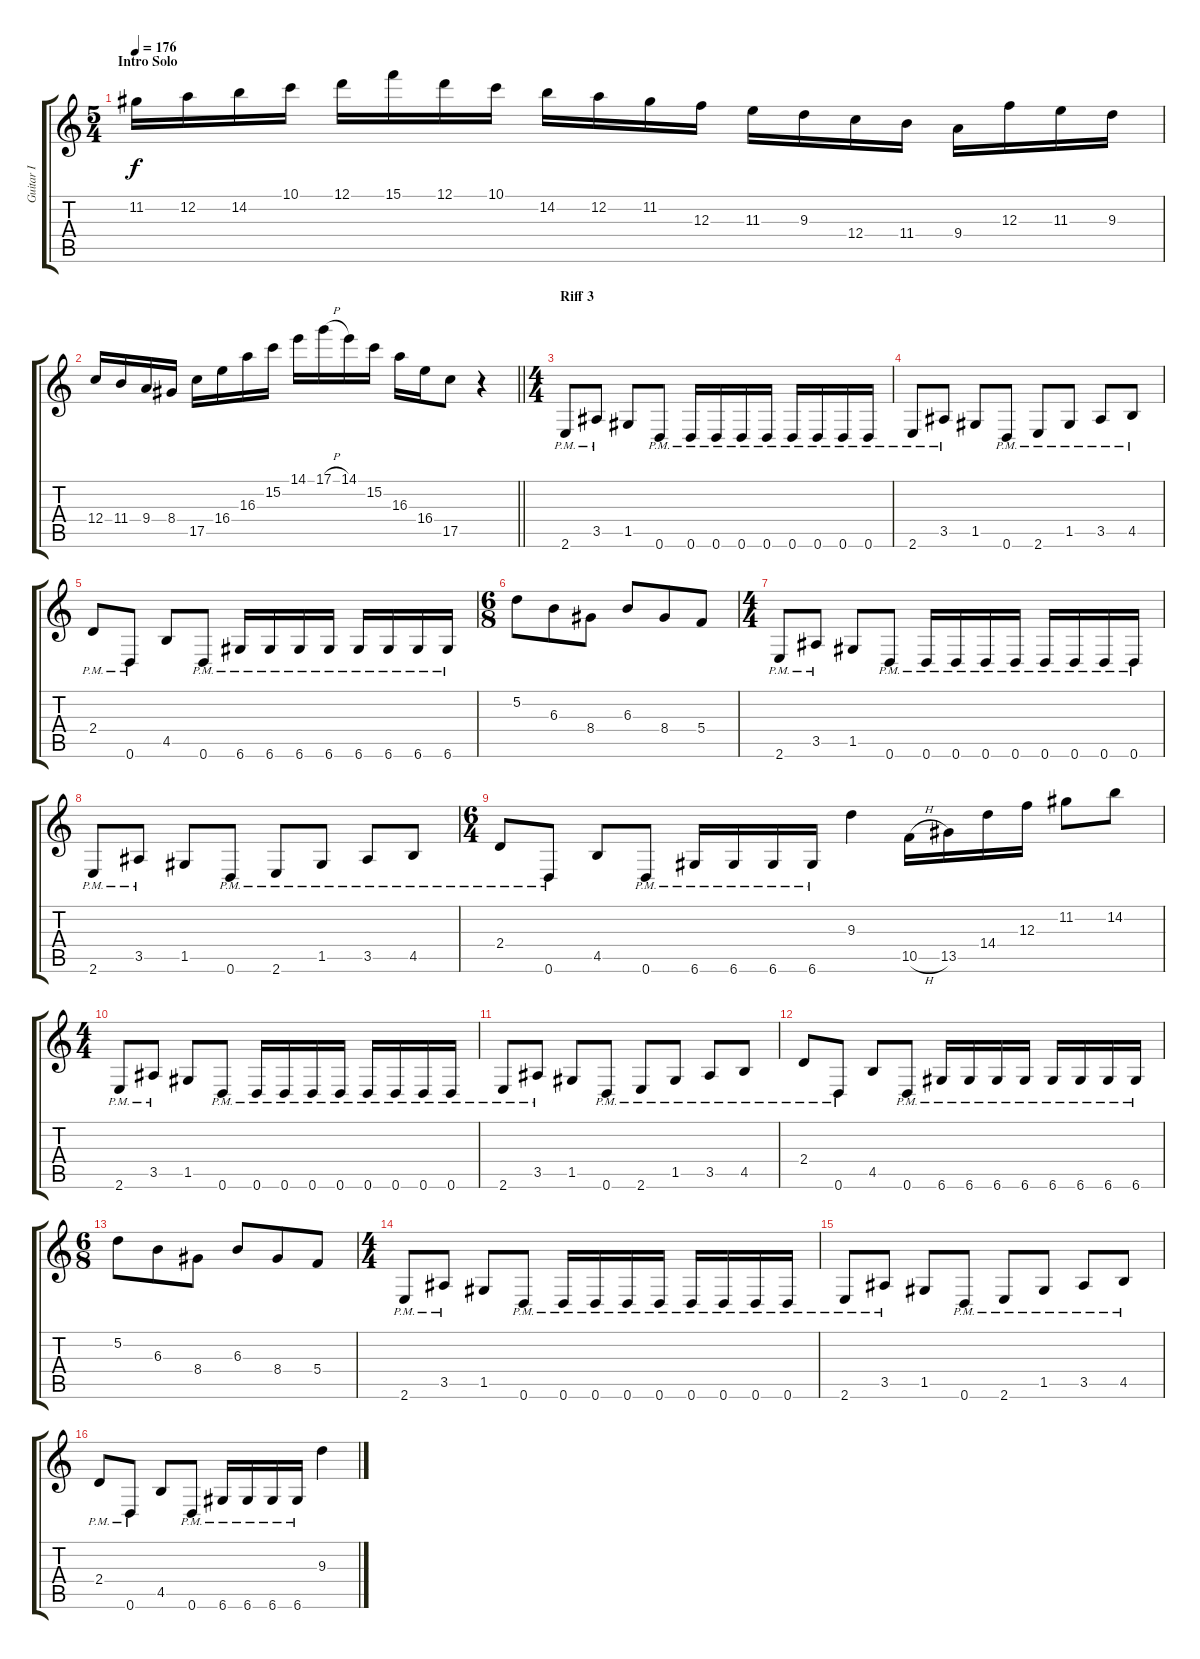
\track ("Guitar I" "Guitar I") {instrument distortionguitar}
\staff {score tabs}
\tuning (D4 A3 F3 C3 G2 D2) {hide}
\ts (5 4)
\section ("" "Intro Solo")
\tempo 176
\clef g2
\ks c
11.2.16{dy f} 12.2.16 14.2.16 10.1.16 12.1.16 15.1.16 12.1.16 10.1.16 14.2.16 12.2.16 11.2.16 12.3.16 11.3.16 9.3.16 12.4.16 11.4.16 9.4.16 12.3.16 11.3.16 9.3.16 |
\barLineRight lightlight
12.4.16 11.4.16 9.4.16 8.4.16 17.5.16 16.4.16 16.3.16 15.2.16 14.1.16 17.1{h}.16 14.1.16 15.2.16 16.3.16 16.4.16 17.5.8 r.4 |
\ts (4 4)
\section ("" "Riff 3")
2.6{pm}.8 3.5{pm}.8 1.5.8 0.6{pm}.8 0.6{pm}.16 0.6{pm}.16 0.6{pm}.16 0.6{pm}.16 0.6{pm}.16 0.6{pm}.16 0.6{pm}.16 0.6{pm}.16 |
2.6{pm}.8 3.5{pm}.8 1.5.8 0.6{pm}.8 2.6{pm}.8 1.5{pm}.8 3.5{pm}.8 4.5{pm}.8 |
2.4{pm}.8 0.6{pm}.8 4.5.8 0.6{pm}.8 6.6{pm}.16 6.6{pm}.16 6.6{pm}.16 6.6{pm}.16 6.6{pm}.16 6.6{pm}.16 6.6{pm}.16 6.6{pm}.16 |
\ts (6 8)
5.2.8 6.3.8 8.4.8 6.3.8 8.4.8 5.4.8 |
\ts (4 4)
2.6{pm}.8 3.5{pm}.8 1.5.8 0.6{pm}.8 0.6{pm}.16 0.6{pm}.16 0.6{pm}.16 0.6{pm}.16 0.6{pm}.16 0.6{pm}.16 0.6{pm}.16 0.6{pm}.16 |
2.6{pm}.8 3.5{pm}.8 1.5.8 0.6{pm}.8 2.6{pm}.8 1.5{pm}.8 3.5{pm}.8 4.5{pm}.8 |
\ts (6 4)
2.4{pm}.8 0.6{pm}.8 4.5.8 0.6{pm}.8 6.6{pm}.16 6.6{pm}.16 6.6{pm}.16 6.6{pm}.16 9.3.4 10.5{h}.16 13.5.16 14.4.16 12.3.16 11.2.8 14.2.8 |
\ts (4 4)
2.6{pm}.8 3.5{pm}.8 1.5.8 0.6{pm}.8 0.6{pm}.16 0.6{pm}.16 0.6{pm}.16 0.6{pm}.16 0.6{pm}.16 0.6{pm}.16 0.6{pm}.16 0.6{pm}.16 |
2.6{pm}.8 3.5{pm}.8 1.5.8 0.6{pm}.8 2.6{pm}.8 1.5{pm}.8 3.5{pm}.8 4.5{pm}.8 |
2.4{pm}.8 0.6{pm}.8 4.5.8 0.6{pm}.8 6.6{pm}.16 6.6{pm}.16 6.6{pm}.16 6.6{pm}.16 6.6{pm}.16 6.6{pm}.16 6.6{pm}.16 6.6{pm}.16 |
\ts (6 8)
5.2.8 6.3.8 8.4.8 6.3.8 8.4.8 5.4.8 |
\ts (4 4)
2.6{pm}.8 3.5{pm}.8 1.5.8 0.6{pm}.8 0.6{pm}.16 0.6{pm}.16 0.6{pm}.16 0.6{pm}.16 0.6{pm}.16 0.6{pm}.16 0.6{pm}.16 0.6{pm}.16 |
2.6{pm}.8 3.5{pm}.8 1.5.8 0.6{pm}.8 2.6{pm}.8 1.5{pm}.8 3.5{pm}.8 4.5{pm}.8 |
2.4{pm}.8 0.6{pm}.8 4.5.8 0.6{pm}.8 6.6{pm}.16 6.6{pm}.16 6.6{pm}.16 6.6{pm}.16 9.3.4
